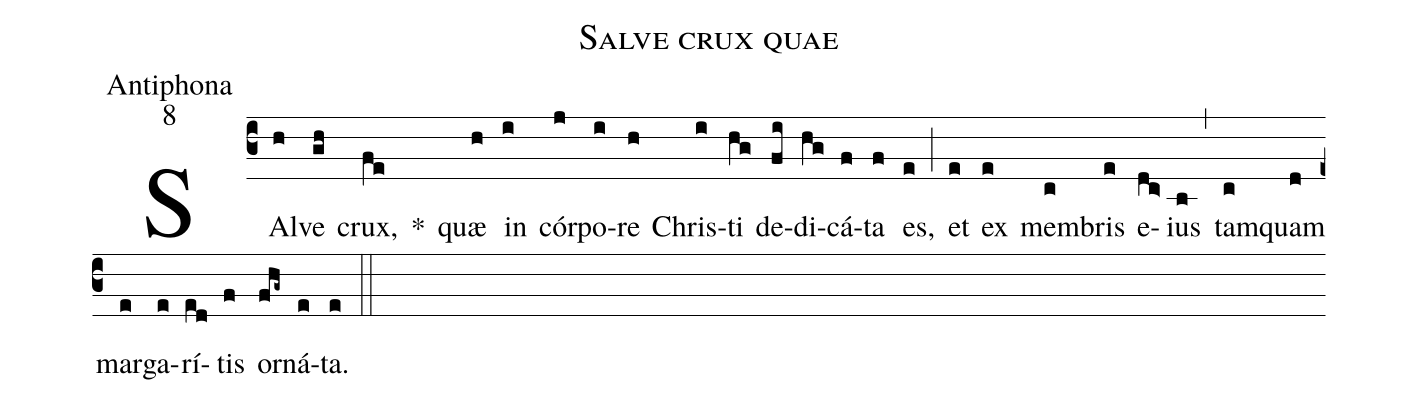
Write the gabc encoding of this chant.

name:Salve crux quae;
office-part:Antiphona;
mode:8;
%%
(c3)
SAl(h)ve(gh) crux,(fe) *()
quæ(h) in(i) cór(j)po(i)re(h) Chris(i)ti(hg) de(fi)di(hg)cá(f)ta(f) es,(e) (;)
et(e) ex(e) mem(c)bris(e) e(dc>)ius(b) (,)
tam(c)quam(d) mar(e)ga(e)rí(ed)tis(f) or(fhg~)ná(e)ta.(e) (::)
